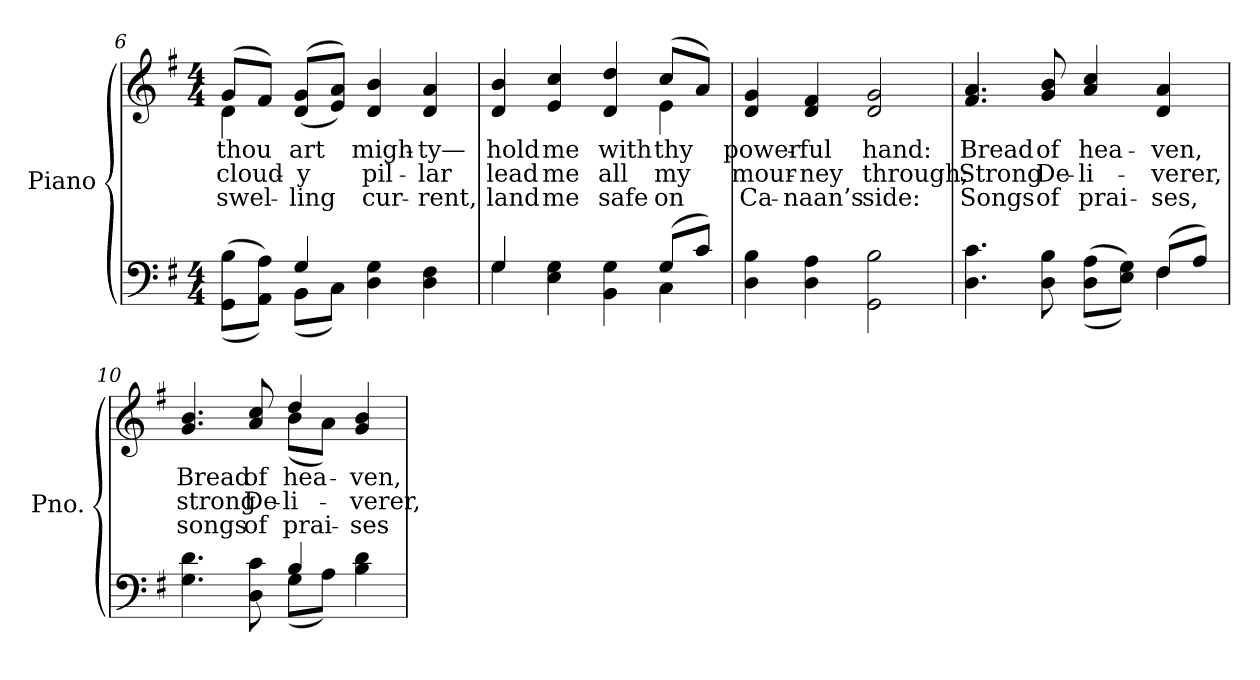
**kern	**kern	**text	**text	**text
*part2	*part1	*part1	*part1	*part1
*staff2	*staff1	*staff1	*staff1	*staff1
*I"Piano	*I"Piano	*	*	*
*I'Pno.	*I'Pno.	*	*	*
*clefF4	*clefG2	*	*	*
*k[f#]	*k[f#]	*	*	*
*G:	*G:	*	*	*
*M4/4	*M4/4	*	*	*
=6	=6	=6	=6	=6
*^	*	*	*	*
!	!	!	!LO:LY:b:color=#000000	!LO:LY:b:color=#000000	!LO:LY:b:color=#000000
*	*	*^	*	*	*
((8GGi\ 8Bi\L	4ryy	(8gi/L	4di\	thou	cloud-	swel-
8AAi\ 8Ai\J))	.	8f#i/J)	.	.	.	.
!	!	!	!	!LO:LY:b:color=#000000	!LO:LY:b:color=#000000	!LO:LY:b:color=#000000
4Gi/	(8BBi\L	((8di/ 8gi/L	2.ryy	art	-y	-ling
.	8Ci\J)	8ei/ 8ai/J))	.	.	.	.
!	!	!	!	!LO:LY:b:color=#000000	!LO:LY:b:color=#000000	!LO:LY:b:color=#000000
4Di\ 4Gi	2ryy	4di/ 4bi	.	migh-	pil-	cur-
!	!	!	!	!LO:LY:b:color=#000000	!LO:LY:b:color=#000000	!LO:LY:b:color=#000000
4Di\ 4F#i	.	4di/ 4ai	.	-ty—	-lar	-rent,
=7	=7	=7	=7	=7	=7	=7
!	!	!	!	!LO:LY:b:color=#000000	!LO:LY:b:color=#000000	!LO:LY:b:color=#000000
4Gi/	4Gi\	4di/ 4bi	2.ryy	hold	lead	land
!	!	!	!	!LO:LY:b:color=#000000	!LO:LY:b:color=#000000	!LO:LY:b:color=#000000
4Ei\ 4Gi	2ryy	4ei/ 4cci	.	me	me	me
!	!	!	!	!LO:LY:b:color=#000000	!LO:LY:b:color=#000000	!LO:LY:b:color=#000000
4BBi\ 4Gi	.	4di/ 4ddi	.	with	all	safe
!	!	!	!	!LO:LY:b:color=#000000	!LO:LY:b:color=#000000	!LO:LY:b:color=#000000
(8Gi/L	4Ci\	(8cci/L	4ei\	thy	my	on
8ci/J)	.	8ai/J)	.	.	.	.
*v	*v	*	*	*	*	*
*	*v	*v	*	*	*
=8	=8	=8	=8	=8
!	!	!LO:LY:b:color=#000000	!LO:LY:b:color=#000000	!LO:LY:b:color=#000000
4Di\ 4Bi	4di/ 4gi	power-	mour-	Ca-
!	!	!LO:LY:b:color=#000000	!LO:LY:b:color=#000000	!LO:LY:b:color=#000000
4Di\ 4Ai	4di/ 4f#i	-ful	-ney	-naan’s
!	!	!LO:LY:b:color=#000000	!LO:LY:b:color=#000000	!LO:LY:b:color=#000000
2GGi\ 2Bi	2di/ 2gi	hand:	through;	side:
!!LO:LB:g=z
=9	=9	=9	=9	=9
*^	*	*	*	*
!	!	!	!LO:LY:b:color=#000000	!LO:LY:b:color=#000000	!LO:LY:b:color=#000000
4.Di\ 4.ci	2.ryy	4.f#i/ 4.ai	Bread	Strong	Songs
!	!	!	!LO:LY:b:color=#000000	!LO:LY:b:color=#000000	!LO:LY:b:color=#000000
8Di\ 8Bi	.	8gi/ 8bi	of	De-	of
!	!	!	!LO:LY:b:color=#000000	!LO:LY:b:color=#000000	!LO:LY:b:color=#000000
((8Di\ 8Ai\L	.	4ai/ 4cci	hea-	-li-	prai-
8Ei\ 8Gi\J))	.	.	.	.	.
!	!	!	!LO:LY:b:color=#000000	!LO:LY:b:color=#000000	!LO:LY:b:color=#000000
(8F#i/L	4F#i\	4di/ 4ai	-ven,	-verer,	-ses,
8Ai/J)	.	.	.	.	.
=10	=10	=10	=10	=10	=10
!	!	!	!LO:LY:b:color=#000000	!LO:LY:b:color=#000000	!LO:LY:b:color=#000000
*	*	*^	*	*	*
4.Gi\ 4.di	2ryy	4.gi/ 4.bi	2ryy	Bread	strong	songs
!	!	!	!	!LO:LY:b:color=#000000	!LO:LY:b:color=#000000	!LO:LY:b:color=#000000
8Di\ 8ci	.	8ai/ 8cci	.	of	De-	of
!	!	!	!	!LO:LY:b:color=#000000	!LO:LY:b:color=#000000	!LO:LY:b:color=#000000
4Bi/	(8Gi\L	4ddi/	(8bi\L	hea-	-li-	prai-
.	8Ai\J)	.	8ai\J)	.	.	.
!	!	!	!	!LO:LY:b:color=#000000	!LO:LY:b:color=#000000	!LO:LY:b:color=#000000
4Bi\ 4di	4ryy	4gi/ 4bi	4ryy	-ven,	-verer,	-ses
*v	*v	*	*	*	*	*
*	*v	*v	*	*	*
=	=	=	=	=
*-	*-	*-	*-	*-
